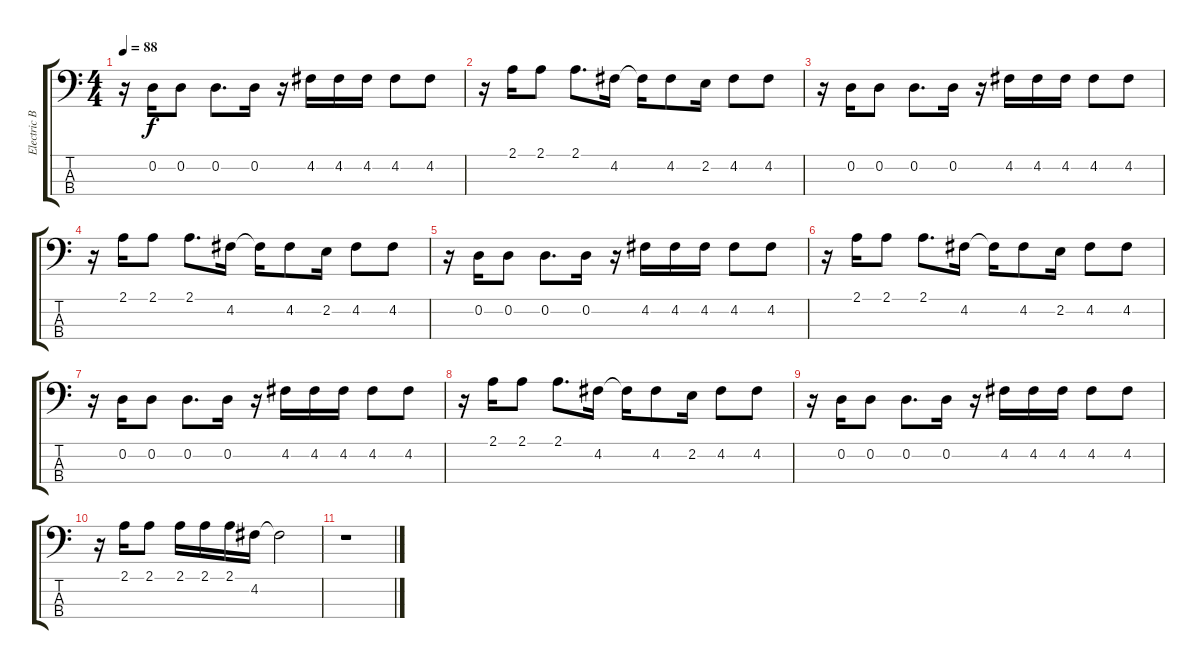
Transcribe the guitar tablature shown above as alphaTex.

\track ("Electric Bass Guitar" "Electric B") {instrument electricbasspick}
\staff {score tabs}
\tuning (G2 D2 A1 E1) {hide}
\ts (4 4)
\tempo 88
\clef f4
\ks c
r.16{dy f} 0.2.16 0.2.8 0.2.8{d} 0.2.16 r.16 4.2.16 4.2.16 4.2.16 4.2.8 4.2.8 |
r.16 2.1.16 2.1.8 2.1.8{d} 4.2.16 4.2{t}.16 4.2.8 2.2.16 4.2.8 4.2.8 |
r.16 0.2.16 0.2.8 0.2.8{d} 0.2.16 r.16 4.2.16 4.2.16 4.2.16 4.2.8 4.2.8 |
r.16 2.1.16 2.1.8 2.1.8{d} 4.2.16 4.2{t}.16 4.2.8 2.2.16 4.2.8 4.2.8 |
r.16 0.2.16 0.2.8 0.2.8{d} 0.2.16 r.16 4.2.16 4.2.16 4.2.16 4.2.8 4.2.8 |
r.16 2.1.16 2.1.8 2.1.8{d} 4.2.16 4.2{t}.16 4.2.8 2.2.16 4.2.8 4.2.8 |
r.16 0.2.16 0.2.8 0.2.8{d} 0.2.16 r.16 4.2.16 4.2.16 4.2.16 4.2.8 4.2.8 |
r.16 2.1.16 2.1.8 2.1.8{d} 4.2.16 4.2{t}.16 4.2.8 2.2.16 4.2.8 4.2.8 |
r.16 0.2.16 0.2.8 0.2.8{d} 0.2.16 r.16 4.2.16 4.2.16 4.2.16 4.2.8 4.2.8 |
r.16 2.1.16 2.1.8 2.1.16 2.1.16 2.1.16 4.2.16 4.2{t}.2 |
r.1
